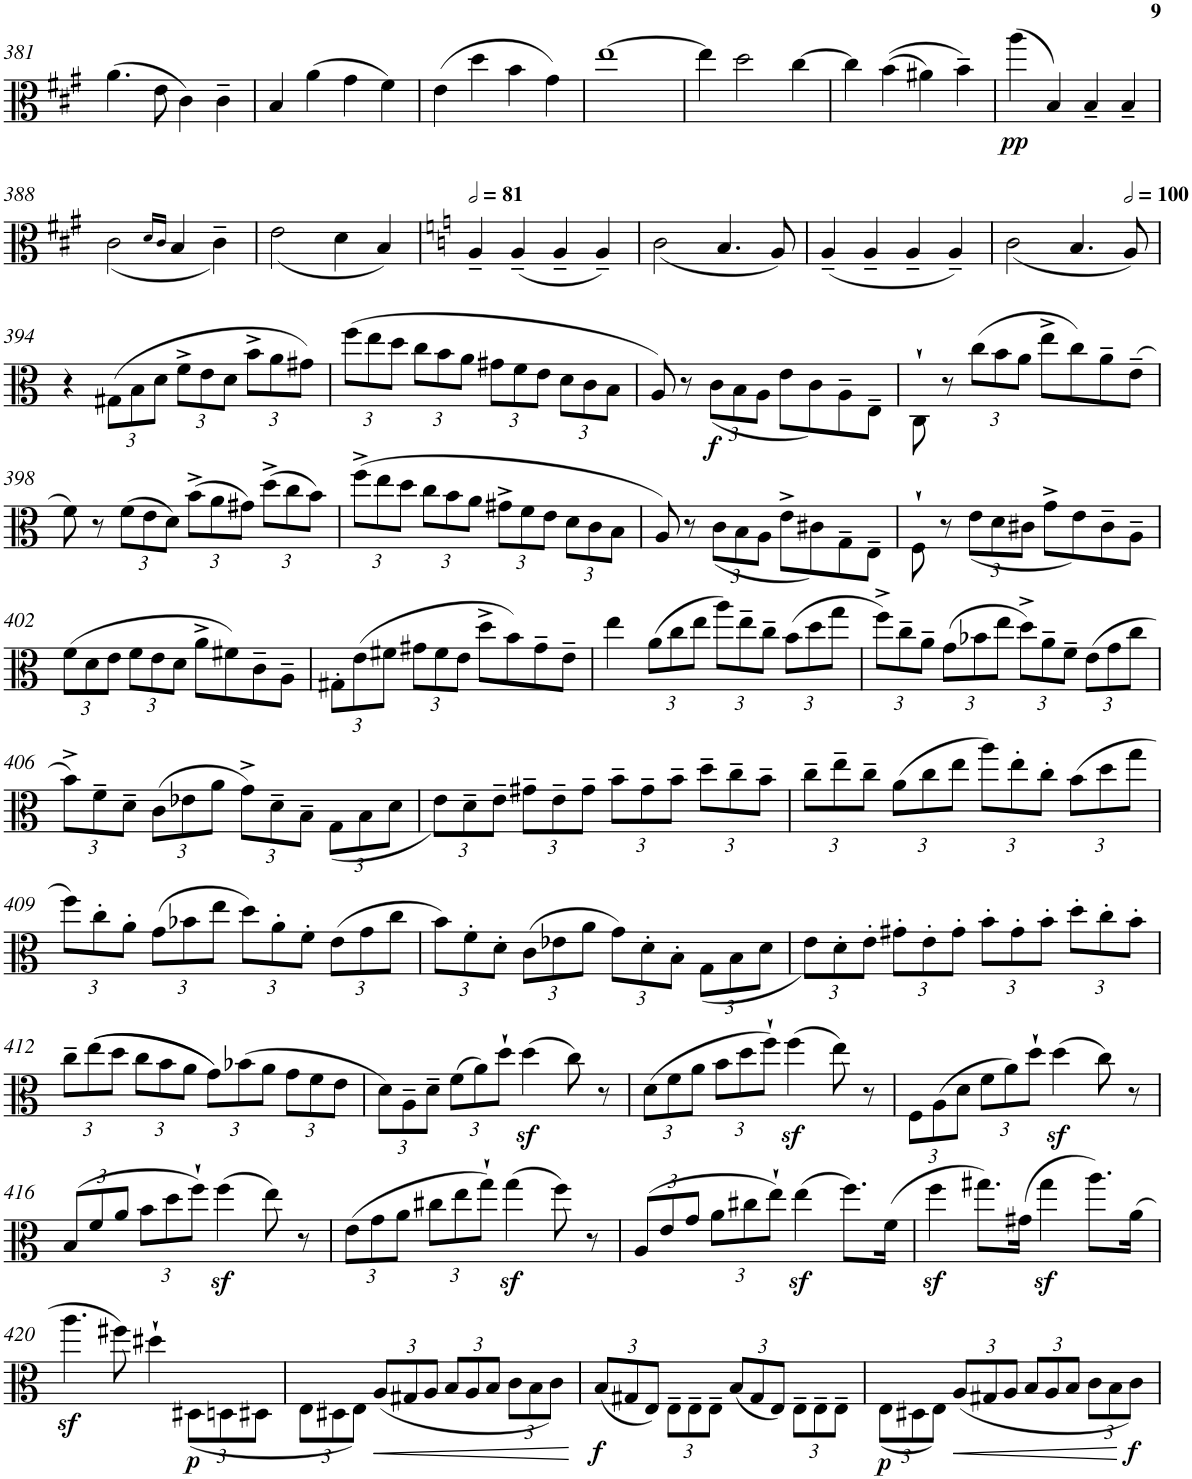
**kern	**dynam
*part1	*part1
*staff1	*staff1
*I"Viola	*
*I'Vla.	*
!!LO:PB:g=z
*clefC3	*
*k[f#c#g#]	*
*M2/2	*
*met(c|)	*
=381	=381
(>4.a\	.
8e\	.
4c#\)	.
4c#~\	.
=382	=382
4B/	.
(>4a\	.
4g#\	.
4f#\)	.
=383	=383
(>4e\	.
4dd\	.
4b\	.
4g#\)	.
=384	=384
[1ee	.
=385	=385
4ee\]	.
2dd\	.
[4cc#\	.
=386	=386
4cc#\]	.
(>(>4b\	.
4a#X\)	.
4b~\)	.
=387	=387
!	!LO:DY:b
(>4aa\	pp
4B/)	.
4B~/	.
4B~/	.
!!LO:LB:g=z
=388	=388
(<2c#\	.
16qd/LL	.
16qc#/JJ	.
4B/	.
4c#~\)	.
=389	=389
(<2e\	.
4d\	.
4B/)	.
=390	=390
*k[]	*
*MM162	*
4A~/	.
(<4A~/	.
4A~/	.
4A~/)	.
=391	=391
(<2c\	.
4.B/	.
8A/)	.
=392	=392
(<4A~/	.
4A~/	.
4A~/	.
4A~/)	.
=393	=393
(<2c\	.
4.B/	.
*MM200	*
8A/)	.
!!LO:LB:g=z
=394	=394
4r	.
*Xbrackettup	*
(>12G#X\L	.
12B\	.
12d\J	.
12f^\L	.
12e\	.
12d\J	.
12b^\L	.
12a\	.
12g#X\J)	.
=395	=395
(>12ff\L	.
12ee\	.
12dd\J	.
12cc\L	.
12b\	.
12a\J	.
12g#X\L	.
12f\	.
12e\J	.
12d\L	.
12c\	.
12B\J	.
=396	=396
8A/)	.
8r	.
!	!LO:DY:b
(<12c\L	f
12B\	.
12A\J	.
8e\L	.
8c\)	.
8A~\	.
8E~\J	.
=397	=397
8C`\	.
8r	.
(>12cc\L	.
12b\	.
12a\J	.
8ee^\L	.
8cc\)	.
8a~\	.
(>8e~\J	.
!!LO:LB:g=z
=398	=398
8f\)	.
8r	.
(>12f\L	.
12e\	.
12d\J)	.
(>12b^\L	.
12a\	.
12g#X\J)	.
(>12dd^\L	.
12cc\	.
12b\J)	.
=399	=399
(>12ff^\L	.
12ee\	.
12dd\J	.
12cc\L	.
12b\	.
12a\J	.
12g#X^\L	.
12f\	.
12e\J	.
12d\L	.
12c\	.
12B\J	.
=400	=400
8A/)	.
8r	.
(<12c\L	.
12B\	.
12A\J	.
8e^\L	.
8c#X\)	.
8G~\	.
8E~\J	.
=401	=401
8F`\	.
8r	.
(<12e\L	.
12d\	.
12c#X\J	.
8g^\L	.
8e\)	.
8c#~\	.
8A~\J	.
!!LO:LB:g=z
=402	=402
(>12f\L	.
12d\	.
12e\J	.
12f\L	.
12e\	.
12d\J	.
8a^\L	.
8f#X\)	.
8c~\	.
8A~\J	.
=403	=403
12G#X'\L	.
(>12e\	.
12f#X\J	.
12g#X\L	.
12f#\	.
12e\J	.
8dd^\L	.
8b\)	.
8g#~\	.
8e~\J	.
=404	=404
4ee\	.
(>12a\L	.
12cc\	.
12ee\J	.
12aa\L)	.
12ee~\	.
12cc~\J	.
(>12b\L	.
12dd\	.
12gg\J	.
=405	=405
12ff^\L)	.
12cc~\	.
12a~\J	.
(>12g\L	.
12b-X\	.
12ee\J	.
12dd^\L)	.
12a~\	.
12f~\J	.
(>12e\L	.
12g\	.
12cc\J	.
!!LO:LB:g=z
=406	=406
12b^\L)	.
12f~\	.
12d~\J	.
(>12c\L	.
12e-X\	.
12a\J	.
12g^\L)	.
12d~\	.
12B~\J	.
(<12G\L	.
12B\	.
12d\J	.
=407	=407
12e\L)	.
12d~\	.
12e~\J	.
12g#X~\L	.
12e~\	.
12g#~\J	.
12b~\L	.
12g#~\	.
12b~\J	.
12dd~\L	.
12cc~\	.
12b~\J	.
=408	=408
12cc~\L	.
12ee~\	.
12cc~\J	.
(>12a\L	.
12cc\	.
12ee\J	.
12aa\L)	.
12ee'\	.
12cc'\J	.
(>12b\L	.
12dd\	.
12gg\J	.
!!LO:LB:g=z
=409	=409
12ff\L)	.
12cc'\	.
12a'\J	.
(>12g\L	.
12b-X\	.
12ee\J	.
12dd\L)	.
12a'\	.
12f'\J	.
(>12e\L	.
12g\	.
12cc\J	.
=410	=410
12b\L)	.
12f'\	.
12d'\J	.
(>12c\L	.
12e-X\	.
12a\J	.
12g\L)	.
12d'\	.
12B'\J	.
(<12G\L	.
12B\	.
12d\J	.
=411	=411
12e\L)	.
12d'\	.
12e'\J	.
12g#X'\L	.
12e'\	.
12g#'\J	.
12b'\L	.
12g#'\	.
12b'\J	.
12dd'\L	.
12cc'\	.
12b'\J	.
!!LO:LB:g=z
=412	=412
12cc~\L	.
(>(>12ee\	.
12dd\J	.
12cc\L	.
12b\	.
12a\J	.
12g\L))	.
(>12b-X\	.
12a\J	.
12g\L	.
12f\	.
12e\J	.
=413	=413
12d\L)	.
12A~\	.
12d~\J	.
(>12f\L	.
12a\)	.
12dd`\J	.
(>4ddz<\	.
8cc\)	.
8r	.
=414	=414
(>12d\L	.
12f\	.
12a\J	.
12b\L	.
12dd\	.
12ff`\J)	.
(>4ffz<\	.
8ee\)	.
8r	.
=415	=415
12F\L	.
(>12A\	.
12d\J	.
12f\L	.
12a\)	.
12dd`\J	.
(>4ddz<\	.
8cc\)	.
8r	.
!!LO:LB:g=z
=416	=416
(>12B/L	.
12f/	.
12a/J	.
12b\L	.
12dd\	.
12ff`\J)	.
(>4ffz<\	.
8ee\)	.
8r	.
=417	=417
(>12e\L	.
12g\	.
12a\J	.
12cc#X\L	.
12ee\	.
12gg`\J)	.
(>4ggz<\	.
8ff\)	.
8r	.
=418	=418
(>12A/L	.
12e/	.
12g/J	.
12a\L	.
12cc#X\	.
12ee`\J)	.
(>4eez<\	.
8.ff\L)	.
(>16f\Jk	.
=419	=419
4ffz<\	.
8.gg#X\L)	.
(>16g#X\Jk	.
4gg#z<\	.
8.aa\L)	.
(>16a\Jk	.
!!LO:LB:g=z
=420	=420
4.aaz<\	.
8ff#X\)	.
4dd#X`\	.
!	!LO:DY:b
(<12D#X\L	p
12Dn\	.
12D#X\J	.
=421	=421
12E\L	.
12D#X\	.
12E\J)	.
!	!LO:HP:b
(<12A/L	<
12G#X/	.
12A/J	.
12B/L	.
12A/	.
12B/J	.
12c\L	.
12B\	.
12c\J)	.
.	[
=422	=422
!	!LO:DY:b
(<12B/L	f
12G#X/	.
12E/J)	.
12E~\L	.
12E~\	.
12E~\J	.
(<12B/L	.
12G#/	.
12E/J)	.
12E~\L	.
12E~\	.
12E~\J	.
=423	=423
!	!LO:DY:b
(<12E\L	p
12D#X\	.
12E\J)	.
!	!LO:HP:b
(<12A/L	<
12G#X/	.
12A/J	.
12B/L	.
12A/	.
12B/J	.
12c\L	.
12B\	.
!	!LO:DY:n=1:b
12c\J)	[ f
=	=
*-	*-
